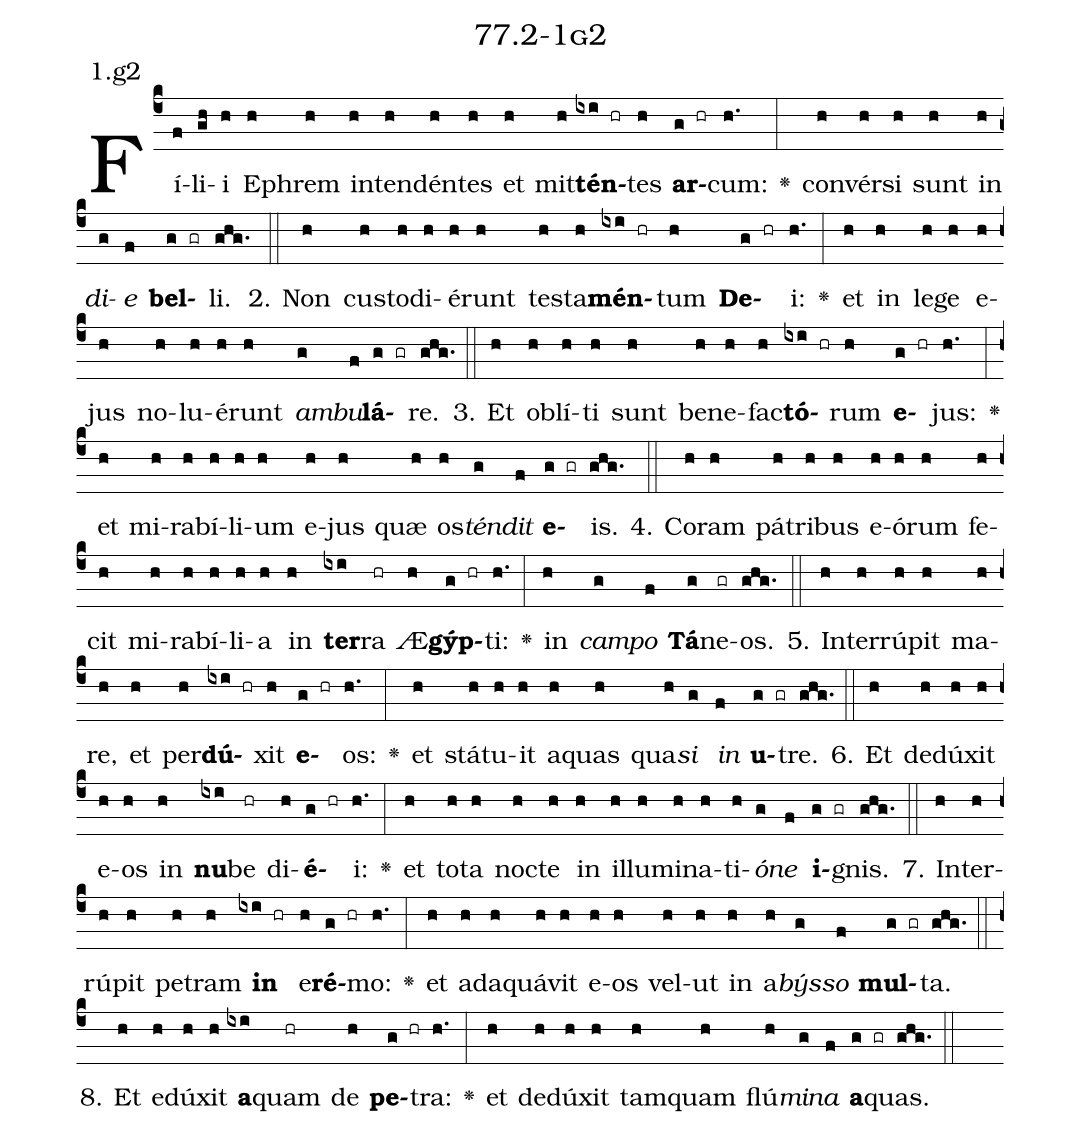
name: 77.2-1g2;
annotation: 1.g2;
%%
(c4)Fí(f)li(gh)i(h) E(h)phrem(h) in(h)ten(h)dén(h)tes(h) et(h) mit(h)<b>tén</b>(ixi hr)tes(h) <b>ar</b>(g hr)cum:(h.) <v>\greheightstar</v>(:) con(h)vér(h)si(h) sunt(h) in(h) <i>di</i>(g)<i>e</i>(f) <b>bel</b>(g gr)li.(ghg.) (::)
2. Non(h) cus(h)to(h)di(h)é(h)runt(h) tes(h)ta(h)<b>mén</b>(ixi hr)tum(h) <b>De</b>(g hr)i:(h.) <v>\greheightstar</v>(:) et(h) in(h) le(h)ge(h) e(h)jus(h) no(h)lu(h)é(h)runt(h) <i>am</i>(g)<i>bu</i>(f)<b>lá</b>(g gr)re.(ghg.) (::)
3. Et(h) ob(h)lí(h)ti(h) sunt(h) be(h)ne(h)fac(h)<b>tó</b>(ixi hr)rum(h) <b>e</b>(g hr)jus:(h.) <v>\greheightstar</v>(:) et(h) mi(h)ra(h)bí(h)li(h)um(h) e(h)jus(h) quæ(h) os(h)<i>tén</i>(g)<i>dit</i>(f) <b>e</b>(g gr)is.(ghg.) (::)
4. Co(h)ram(h) pá(h)tri(h)bus(h) e(h)ó(h)rum(h) fe(h)cit(h) mi(h)ra(h)bí(h)li(h)a(h) in(h) <b>ter</b>(ixi)ra(hr) Æ(h)<b>gýp</b>(g hr)ti:(h.) <v>\greheightstar</v>(:) in(h) <i>cam</i>(g)<i>po</i>(f) <b>Tá</b>(g)ne(gr)os.(ghg.) (::)
5. In(h)ter(h)rú(h)pit(h) ma(h)re,(h) et(h) per(h)<b>dú</b>(ixi hr)xit(h) <b>e</b>(g hr)os:(h.) <v>\greheightstar</v>(:) et(h) stá(h)tu(h)it(h) a(h)quas(h) qua(h)<i>si</i>(g) <i>in</i>(f) <b>u</b>(g gr)tre.(ghg.) (::)
6. Et(h) de(h)dú(h)xit(h) e(h)os(h) in(h) <b>nu</b>(ixi)be(hr) di(h)<b>é</b>(g hr)i:(h.) <v>\greheightstar</v>(:) et(h) to(h)ta(h) noc(h)te(h) in(h) il(h)lu(h)mi(h)na(h)ti(h)<i>ó</i>(g)<i>ne</i>(f) <b>i</b>(g gr)gnis.(ghg.) (::)
7. In(h)ter(h)rú(h)pit(h) pe(h)tram(h) <b>in</b>(ixi hr) e(h)<b>ré</b>(g hr)mo:(h.) <v>\greheightstar</v>(:) et(h) ad(h)a(h)quá(h)vit(h) e(h)os(h) vel(h)ut(h) in(h) a(h)<i>býs</i>(g)<i>so</i>(f) <b>mul</b>(g gr)ta.(ghg.) (::)
8. Et(h) e(h)dú(h)xit(h) <b>a</b>(ixi)quam(hr) de(h) <b>pe</b>(g hr)tra:(h.) <v>\greheightstar</v>(:) et(h) de(h)dú(h)xit(h) tam(h)quam(h) flú(h)<i>mi</i>(g)<i>na</i>(f) <b>a</b>(g gr)quas.(ghg.) (::)
